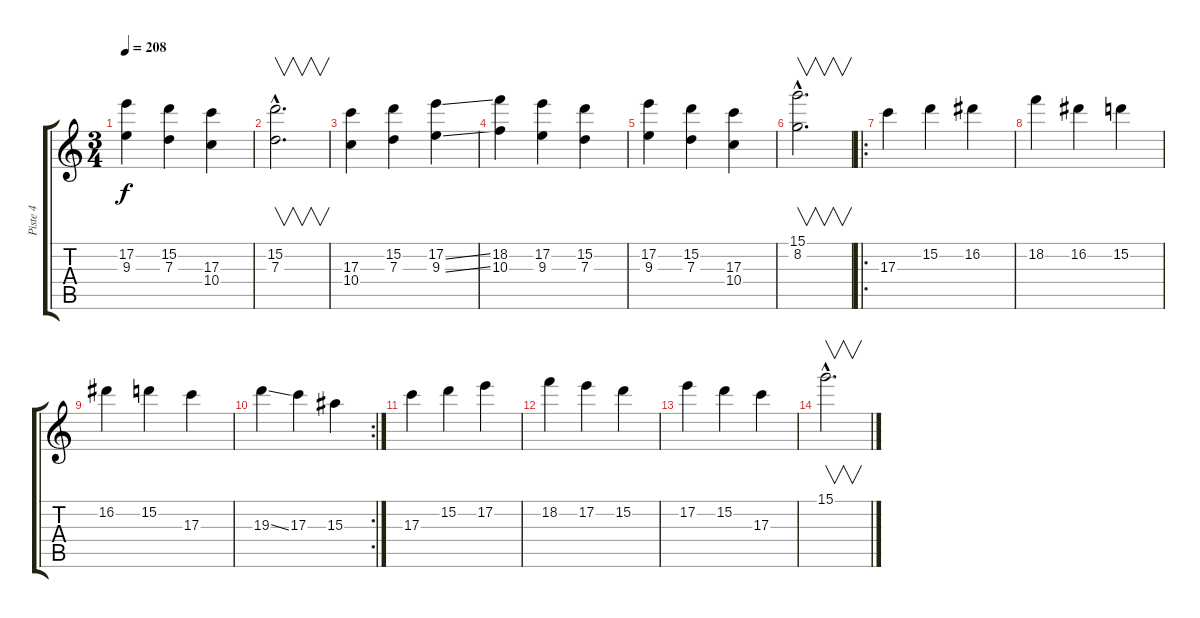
\track ("Piste 4" "Piste 4") {instrument distortionguitar}
\staff {score tabs}
\tuning (E4 B3 G3 D3 A2 E2) {hide}
\ts (3 4)
\tempo 208
\clef g2
\ks c
(17.2 9.3).4{dy f} (15.2 7.3).4 (17.3 10.4).4 |
(15.2{hac} 7.3{hac}).2{v d} |
(17.3 10.4).4 (15.2 7.3).4 (17.2{ss} 9.3{ss}).4 |
(18.2 10.3).4 (17.2 9.3).4 (15.2 7.3).4 |
(17.2 9.3).4 (15.2 7.3).4 (17.3 10.4).4 |
(15.1{hac} 8.2{hac}).2{v d} |
\ro
17.3.4 15.2.4 16.2.4 |
18.2.4 16.2.4 15.2.4 |
16.2.4 15.2.4 17.3.4 |
\rc 2
19.3{ss}.4 17.3.4 15.3.4 |
17.3.4 15.2.4 17.2.4 |
18.2.4 17.2.4 15.2.4 |
17.2.4 15.2.4 17.3.4 |
15.1{hac}.2{v d}
